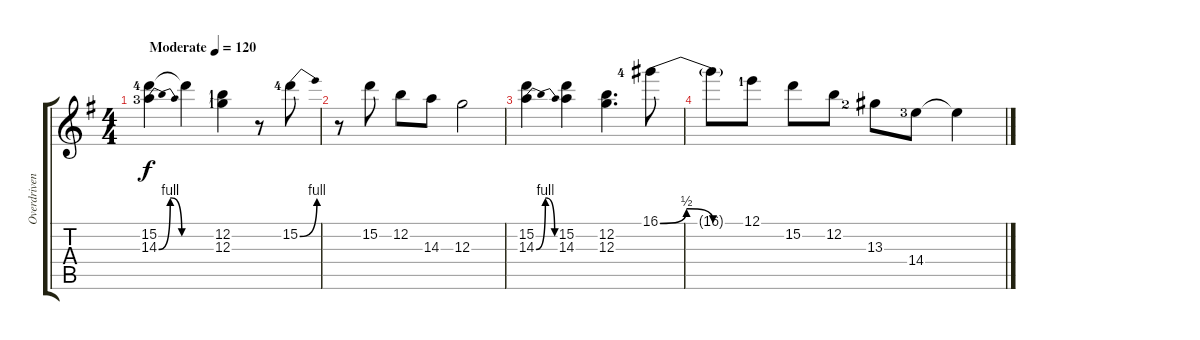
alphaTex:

\track ("Overdriven Guitar" "Overdriven") {instrument overdrivenguitar}
\staff {score tabs}
\tuning (E4 B3 G3 D3 A2 E2) {hide}
\ts (4 4)
\tempo (120 "Moderate")
\clef g2
\ks g
(15.2{lf 5} 14.3{be (bendrelease 0 0 30 4 30 4 60 0) lf 4}).4{dy f instrument overdrivenguitar} 15.2{be (hold 0 0 60 0) t}.4 (12.2{lf 2} 12.3{lf 2}).4 r.8 15.2{be (bend 0 0 60 4) lf 5}.8 |
r.8 15.2.8 12.2.8 14.3.8 12.3.2 |
(15.2 14.3{be (bendrelease 0 0 30 4 30 4 60 0)}).4 (15.2 14.3).4 (12.2 12.3).4{d} 16.1{be (bendrelease 0 0 45 2 45 2 60 0) lf 5}.8 |
16.1{be (hold 0 0 60 0) t}.8 12.1{lf 2}.8 15.2.8 12.2.8 13.3{lf 3}.8 14.4{lf 4}.8 14.4{t}.4
